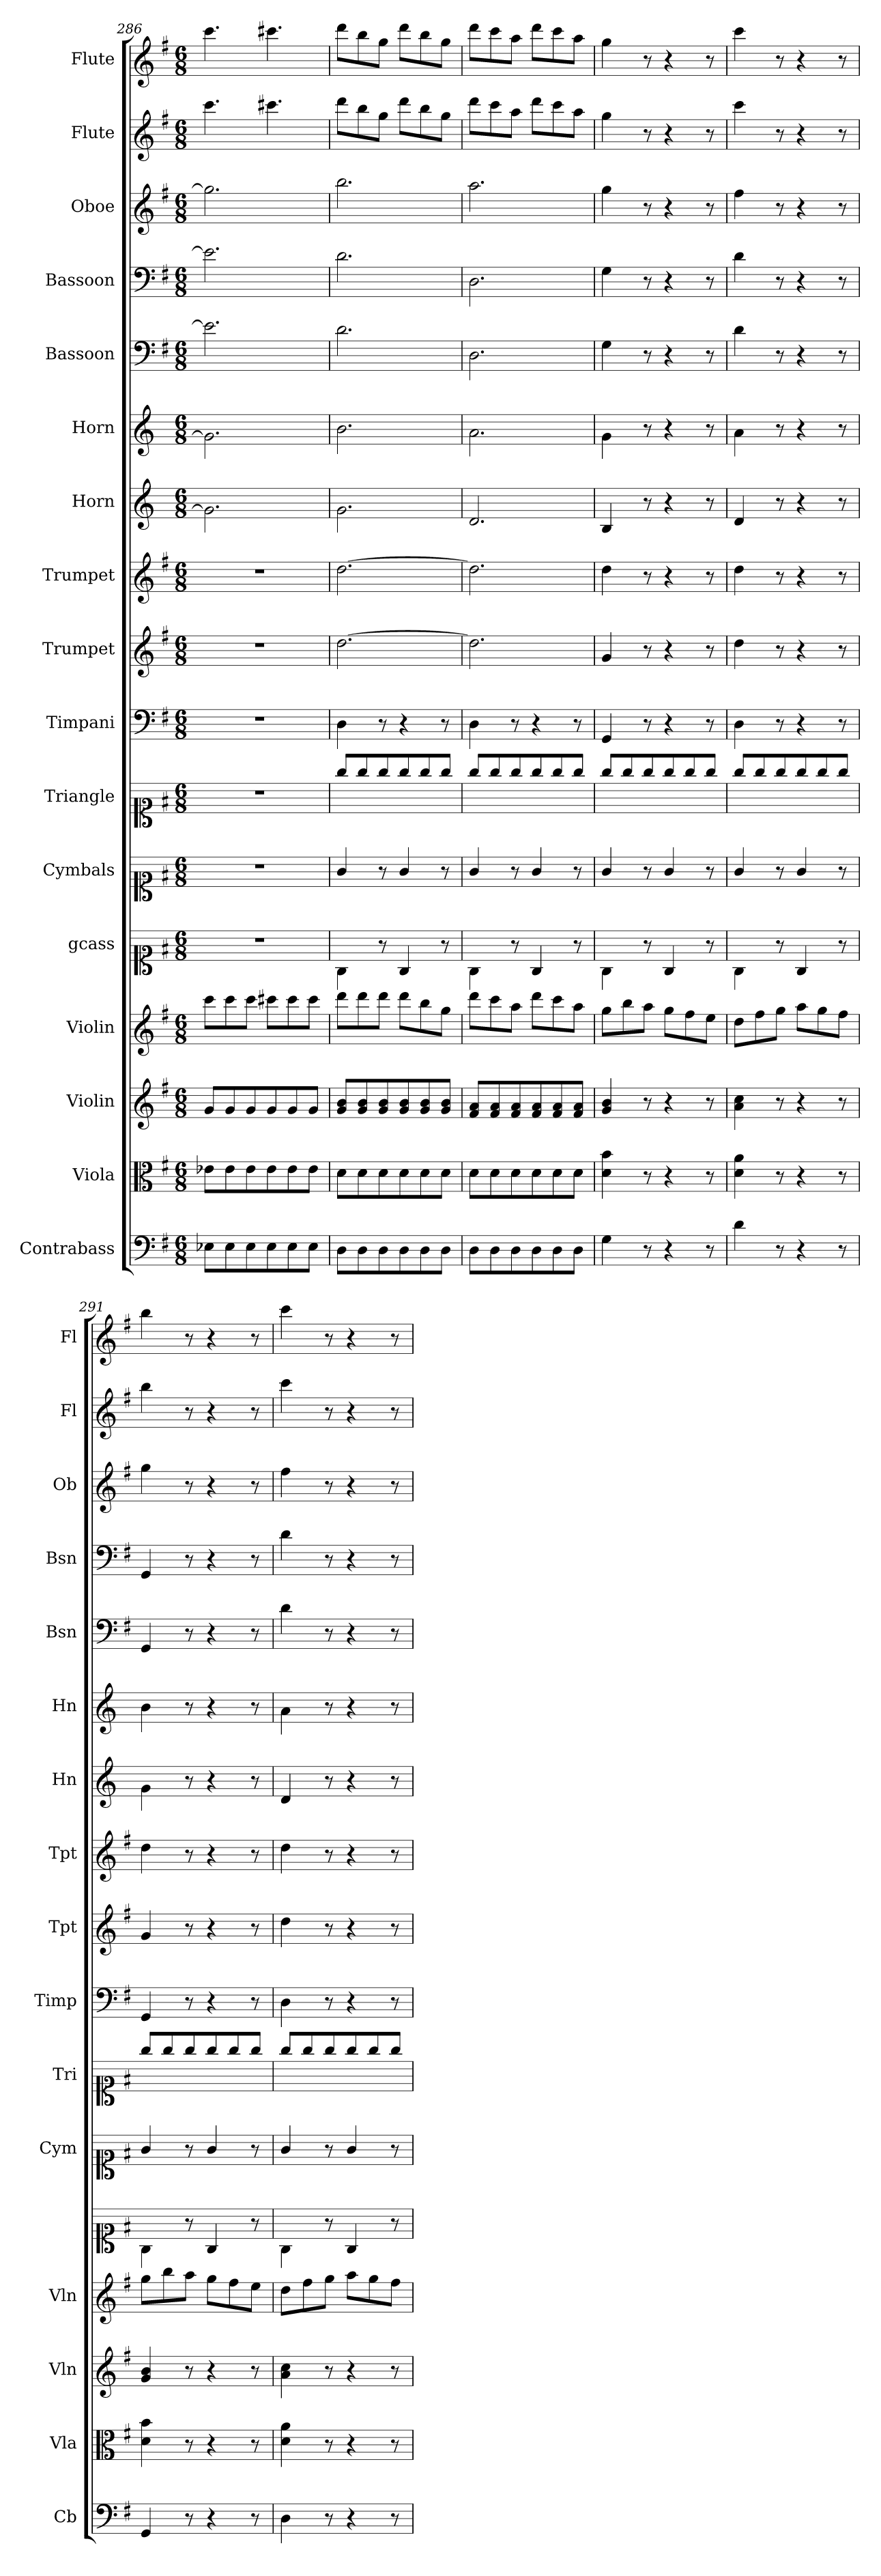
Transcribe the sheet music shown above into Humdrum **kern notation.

**kern	**kern	**kern	**kern	**kern	**kern	**kern	**kern	**kern	**kern	**kern	**kern	**kern	**kern	**kern	**kern	**kern
*part17	*part16	*part15	*part14	*part13	*part12	*part11	*part10	*part9	*part8	*part7	*part6	*part5	*part4	*part3	*part2	*part1
*staff17	*staff16	*staff15	*staff14	*staff13	*staff12	*staff11	*staff10	*staff9	*staff8	*staff7	*staff6	*staff5	*staff4	*staff3	*staff2	*staff1
*I"Contrabass	*I"Viola	*I"Violin	*I"Violin	*I"gcass	*I"Cymbals	*I"Triangle	*I"Timpani	*I"Trumpet	*I"Trumpet	*I"Horn	*I"Horn	*I"Bassoon	*I"Bassoon	*I"Oboe	*I"Flute	*I"Flute
*I'Cb	*I'Vla	*I'Vln	*I'Vln	*	*I'Cym	*I'Tri	*I'Timp	*I'Tpt	*I'Tpt	*I'Hn	*I'Hn	*I'Bsn	*I'Bsn	*I'Ob	*I'Fl	*I'Fl
*clefF4	*clefC3	*clefG2	*clefG2	*clefC1	*clefC1	*clefC1	*clefF4	*clefG2	*clefG2	*clefG2	*clefG2	*clefF4	*clefF4	*clefG2	*clefG2	*clefG2
*k[f#]	*k[f#]	*k[f#]	*k[f#]	*k[f#]	*k[f#]	*k[f#]	*k[f#]	*k[f#]	*k[f#]	*k[]	*k[]	*k[f#]	*k[f#]	*k[f#]	*k[f#]	*k[f#]
*M6/8	*M6/8	*M6/8	*M6/8	*M6/8	*M6/8	*M6/8	*M6/8	*M6/8	*M6/8	*M6/8	*M6/8	*M6/8	*M6/8	*M6/8	*M6/8	*M6/8
=286	=286	=286	=286	=286	=286	=286	=286	=286	=286	=286	=286	=286	=286	=286	=286	=286
8E-X\L	8e-X\L	8g/L	8ccc\L	2.r	2.r	2.r	2.r	2.r	2.r	2.g\]	2.g\]	2.e-\]	2.e-\]	2.gg\]	4.ccc\	4.ccc\
8E-\	8e-\	8g/	8ccc\	.	.	.	.	.	.	.	.	.	.	.	.	.
8E-\	8e-\	8g/	8ccc\J	.	.	.	.	.	.	.	.	.	.	.	.	.
8E-\	8e-\	8g/	8ccc#X\L	.	.	.	.	.	.	.	.	.	.	.	4.ccc#X\	4.ccc#X\
8E-\	8e-\	8g/	8ccc#\	.	.	.	.	.	.	.	.	.	.	.	.	.
8E-\J	8e-\J	8g/J	8ccc#\J	.	.	.	.	.	.	.	.	.	.	.	.	.
=287	=287	=287	=287	=287	=287	=287	=287	=287	=287	=287	=287	=287	=287	=287	=287	=287
8D\L	8d\L	8g/ 8b/L	8ddd\L	4G\	4g/	8gg/L	4D\	[2.dd\	[2.dd\	2.g\	2.b\	2.d\	2.d\	2.bb\	8ddd\L	8ddd\L
8D\	8d\	8g/ 8b/	8ddd\	.	.	8gg/	.	.	.	.	.	.	.	.	8bb\	8bb\
8D\	8d\	8g/ 8b/	8ddd\J	8r	8r	8gg/	8r	.	.	.	.	.	.	.	8gg\J	8gg\J
8D\	8d\	8g/ 8b/	8ddd\L	4G/	4g/	8gg/	4r	.	.	.	.	.	.	.	8ddd\L	8ddd\L
8D\	8d\	8g/ 8b/	8bb\	.	.	8gg/	.	.	.	.	.	.	.	.	8bb\	8bb\
8D\J	8d\J	8g/ 8b/J	8gg\J	8r	8r	8gg/J	8r	.	.	.	.	.	.	.	8gg\J	8gg\J
=288	=288	=288	=288	=288	=288	=288	=288	=288	=288	=288	=288	=288	=288	=288	=288	=288
8D\L	8d\L	8f#/ 8a/L	8ddd\L	4G\	4g/	8gg/L	4D\	2.dd\]	2.dd\]	2.d/	2.a\	2.D\	2.D\	2.aa\	8ddd\L	8ddd\L
8D\	8d\	8f#/ 8a/	8ccc\	.	.	8gg/	.	.	.	.	.	.	.	.	8ccc\	8ccc\
8D\	8d\	8f#/ 8a/	8aa\J	8r	8r	8gg/	8r	.	.	.	.	.	.	.	8aa\J	8aa\J
8D\	8d\	8f#/ 8a/	8ddd\L	4G/	4g/	8gg/	4r	.	.	.	.	.	.	.	8ddd\L	8ddd\L
8D\	8d\	8f#/ 8a/	8ccc\	.	.	8gg/	.	.	.	.	.	.	.	.	8ccc\	8ccc\
8D\J	8d\J	8f#/ 8a/J	8aa\J	8r	8r	8gg/J	8r	.	.	.	.	.	.	.	8aa\J	8aa\J
=289	=289	=289	=289	=289	=289	=289	=289	=289	=289	=289	=289	=289	=289	=289	=289	=289
4G\	4d\ 4b\	4g/ 4b/	8gg\L	4G\	4g/	8gg/L	4GG/	4g/	4dd\	4B/	4g\	4G\	4G\	4gg\	4gg\	4gg\
.	.	.	8bb\	.	.	8gg/	.	.	.	.	.	.	.	.	.	.
8r	8r	8r	8aa\J	8r	8r	8gg/	8r	8r	8r	8r	8r	8r	8r	8r	8r	8r
4r	4r	4r	8gg\L	4G/	4g/	8gg/	4r	4r	4r	4r	4r	4r	4r	4r	4r	4r
.	.	.	8ff#\	.	.	8gg/	.	.	.	.	.	.	.	.	.	.
8r	8r	8r	8ee\J	8r	8r	8gg/J	8r	8r	8r	8r	8r	8r	8r	8r	8r	8r
=290	=290	=290	=290	=290	=290	=290	=290	=290	=290	=290	=290	=290	=290	=290	=290	=290
4d\	4d\ 4a\	4a\ 4cc\	8dd\L	4G\	4g/	8gg/L	4D\	4dd\	4dd\	4d/	4a\	4d\	4d\	4ff#\	4ccc\	4ccc\
.	.	.	8ff#\	.	.	8gg/	.	.	.	.	.	.	.	.	.	.
8r	8r	8r	8gg\J	8r	8r	8gg/	8r	8r	8r	8r	8r	8r	8r	8r	8r	8r
4r	4r	4r	8aa\L	4G/	4g/	8gg/	4r	4r	4r	4r	4r	4r	4r	4r	4r	4r
.	.	.	8gg\	.	.	8gg/	.	.	.	.	.	.	.	.	.	.
8r	8r	8r	8ff#\J	8r	8r	8gg/J	8r	8r	8r	8r	8r	8r	8r	8r	8r	8r
=291	=291	=291	=291	=291	=291	=291	=291	=291	=291	=291	=291	=291	=291	=291	=291	=291
4GG/	4d\ 4b\	4g/ 4b/	8gg\L	4G\	4g/	8gg/L	4GG/	4g/	4dd\	4g\	4b\	4GG/	4GG/	4gg\	4bb\	4bb\
.	.	.	8bb\	.	.	8gg/	.	.	.	.	.	.	.	.	.	.
8r	8r	8r	8aa\J	8r	8r	8gg/	8r	8r	8r	8r	8r	8r	8r	8r	8r	8r
4r	4r	4r	8gg\L	4G/	4g/	8gg/	4r	4r	4r	4r	4r	4r	4r	4r	4r	4r
.	.	.	8ff#\	.	.	8gg/	.	.	.	.	.	.	.	.	.	.
8r	8r	8r	8ee\J	8r	8r	8gg/J	8r	8r	8r	8r	8r	8r	8r	8r	8r	8r
=292	=292	=292	=292	=292	=292	=292	=292	=292	=292	=292	=292	=292	=292	=292	=292	=292
4D\	4d\ 4a\	4a\ 4cc\	8dd\L	4G\	4g/	8gg/L	4D\	4dd\	4dd\	4d/	4a\	4d\	4d\	4ff#\	4ccc\	4ccc\
.	.	.	8ff#\	.	.	8gg/	.	.	.	.	.	.	.	.	.	.
8r	8r	8r	8gg\J	8r	8r	8gg/	8r	8r	8r	8r	8r	8r	8r	8r	8r	8r
4r	4r	4r	8aa\L	4G/	4g/	8gg/	4r	4r	4r	4r	4r	4r	4r	4r	4r	4r
.	.	.	8gg\	.	.	8gg/	.	.	.	.	.	.	.	.	.	.
8r	8r	8r	8ff#\J	8r	8r	8gg/J	8r	8r	8r	8r	8r	8r	8r	8r	8r	8r
=	=	=	=	=	=	=	=	=	=	=	=	=	=	=	=	=
*-	*-	*-	*-	*-	*-	*-	*-	*-	*-	*-	*-	*-	*-	*-	*-	*-
